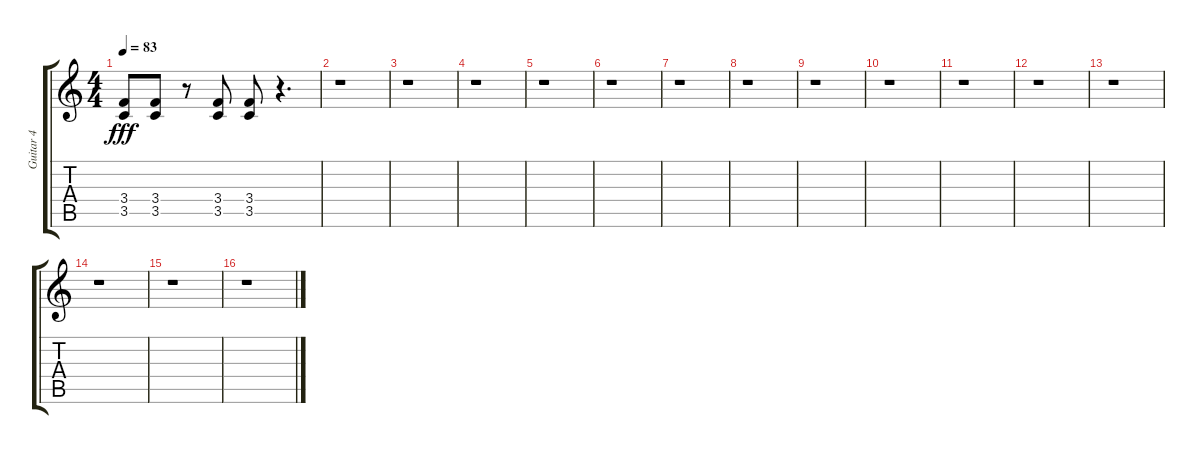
\track ("Guitar 4" "Guitar 4") {instrument distortionguitar}
\staff {score tabs}
\tuning (E4 B3 G3 D3 A2 E2) {hide}
\ts (4 4)
\tempo 83
\clef g2
\ks c
(3.4 3.5).8{dy fff} (3.4 3.5).8 r.8 (3.4 3.5).8 (3.4 3.5).8 r.4{d} |
r.1 |
r.1 |
r.1 |
r.1 |
r.1 |
r.1 |
r.1 |
r.1 |
r.1 |
r.1 |
r.1 |
r.1 |
r.1 |
r.1 |
r.1
